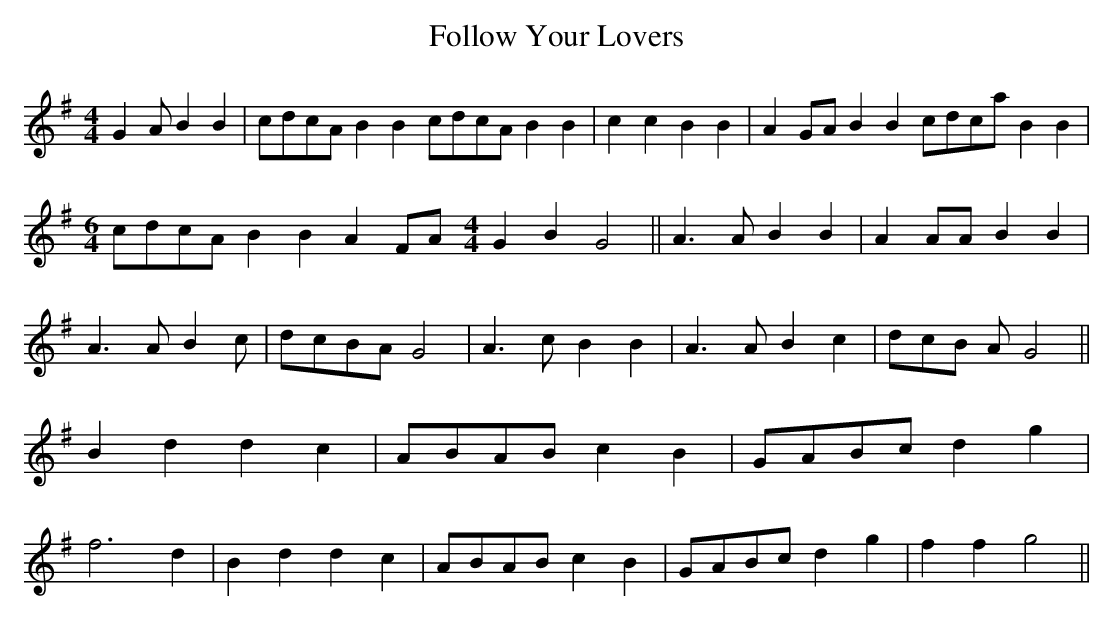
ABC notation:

X:1
T:Follow Your Lovers
M:4/4
L:1/8
K:G
G2 A B2 B2|cdcA B2 B2 cdcA B2 B2| c2 c2 B2 B2|A2 GA B2 B2 cdca B2 B2| [M:6/4] cdcA B2 B2 A2 FA [M:4/4] G2 B2 G4|| A3 A B2 B2 |A2 AA B2 B2 | A3 A B2 c| dcBA G4| A3 c B2 B2|A3 A B2 c2| dcB A G4|| B2 d2 d2 c2|ABAB c2 B2|GABc d2 g2|f6 d2|B2 d2 d2 c2|ABAB c2 B2|GABc d2 g2| f2 f2 g4||
